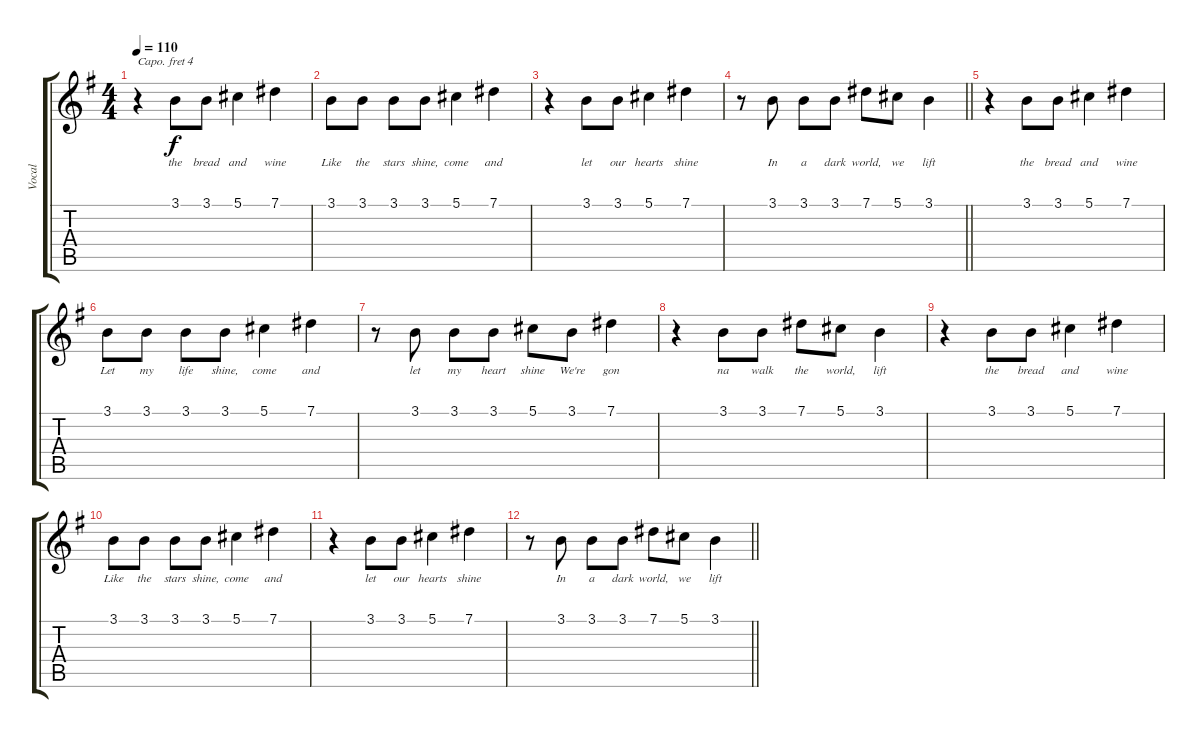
\track ("Vocal" "Vocal") {instrument flute}
\staff {score tabs}
\capo 4
\tuning (E4 B3 G3 D3 A2 E2) {hide}
\ts (4 4)
\tempo 110
\clef g2
\ks g
r.4{dy f} 3.1.8{lyrics (0 "the") lyrics (1 "") lyrics (2 "") lyrics (3 "") lyrics (4 "")} 3.1.8{lyrics (0 "bread") lyrics (1 "") lyrics (2 "") lyrics (3 "") lyrics (4 "")} 5.1.4{lyrics (0 "and") lyrics (1 "") lyrics (2 "") lyrics (3 "") lyrics (4 "")} 7.1.4{lyrics (0 "wine") lyrics (1 "") lyrics (2 "") lyrics (3 "") lyrics (4 "")} |
3.1.8{lyrics (0 "Like") lyrics (1 "") lyrics (2 "") lyrics (3 "") lyrics (4 "")} 3.1.8{lyrics (0 "the") lyrics (1 "") lyrics (2 "") lyrics (3 "") lyrics (4 "")} 3.1.8{lyrics (0 "stars") lyrics (1 "") lyrics (2 "") lyrics (3 "") lyrics (4 "")} 3.1.8{lyrics (0 "shine,") lyrics (1 "") lyrics (2 "") lyrics (3 "") lyrics (4 "")} 5.1.4{lyrics (0 "come") lyrics (1 "") lyrics (2 "") lyrics (3 "") lyrics (4 "")} 7.1.4{lyrics (0 "and") lyrics (1 "") lyrics (2 "") lyrics (3 "") lyrics (4 "")} |
r.4 3.1.8{lyrics (0 "let") lyrics (1 "") lyrics (2 "") lyrics (3 "") lyrics (4 "")} 3.1.8{lyrics (0 "our") lyrics (1 "") lyrics (2 "") lyrics (3 "") lyrics (4 "")} 5.1.4{lyrics (0 "hearts") lyrics (1 "") lyrics (2 "") lyrics (3 "") lyrics (4 "")} 7.1.4{lyrics (0 "shine") lyrics (1 "") lyrics (2 "") lyrics (3 "") lyrics (4 "")} |
\barLineRight lightlight
r.8 3.1.8{lyrics (0 "In") lyrics (1 "") lyrics (2 "") lyrics (3 "") lyrics (4 "")} 3.1.8{lyrics (0 "a") lyrics (1 "") lyrics (2 "") lyrics (3 "") lyrics (4 "")} 3.1.8{lyrics (0 "dark") lyrics (1 "") lyrics (2 "") lyrics (3 "") lyrics (4 "")} 7.1.8{lyrics (0 "world,") lyrics (1 "") lyrics (2 "") lyrics (3 "") lyrics (4 "")} 5.1.8{lyrics (0 "we") lyrics (1 "") lyrics (2 "") lyrics (3 "") lyrics (4 "")} 3.1.4{lyrics (0 "lift") lyrics (1 "") lyrics (2 "") lyrics (3 "") lyrics (4 "")} |
r.4 3.1.8{lyrics (0 "the") lyrics (1 "") lyrics (2 "") lyrics (3 "") lyrics (4 "")} 3.1.8{lyrics (0 "bread") lyrics (1 "") lyrics (2 "") lyrics (3 "") lyrics (4 "")} 5.1.4{lyrics (0 "and") lyrics (1 "") lyrics (2 "") lyrics (3 "") lyrics (4 "")} 7.1.4{lyrics (0 "wine") lyrics (1 "") lyrics (2 "") lyrics (3 "") lyrics (4 "")} |
3.1.8{lyrics (0 "Let") lyrics (1 "") lyrics (2 "") lyrics (3 "") lyrics (4 "")} 3.1.8{lyrics (0 "my") lyrics (1 "") lyrics (2 "") lyrics (3 "") lyrics (4 "")} 3.1.8{lyrics (0 "life") lyrics (1 "") lyrics (2 "") lyrics (3 "") lyrics (4 "")} 3.1.8{lyrics (0 "shine,") lyrics (1 "") lyrics (2 "") lyrics (3 "") lyrics (4 "")} 5.1.4{lyrics (0 "come") lyrics (1 "") lyrics (2 "") lyrics (3 "") lyrics (4 "")} 7.1.4{lyrics (0 "and") lyrics (1 "") lyrics (2 "") lyrics (3 "") lyrics (4 "")} |
r.8 3.1.8{lyrics (0 "let") lyrics (1 "") lyrics (2 "") lyrics (3 "") lyrics (4 "")} 3.1.8{lyrics (0 "my") lyrics (1 "") lyrics (2 "") lyrics (3 "") lyrics (4 "")} 3.1.8{lyrics (0 "heart") lyrics (1 "") lyrics (2 "") lyrics (3 "") lyrics (4 "")} 5.1.8{lyrics (0 "shine") lyrics (1 "") lyrics (2 "") lyrics (3 "") lyrics (4 "")} 3.1.8{lyrics (0 "We're") lyrics (1 "") lyrics (2 "") lyrics (3 "") lyrics (4 "")} 7.1.4{lyrics (0 "gon") lyrics (1 "") lyrics (2 "") lyrics (3 "") lyrics (4 "")} |
r.4 3.1.8{lyrics (0 "na") lyrics (1 "") lyrics (2 "") lyrics (3 "") lyrics (4 "")} 3.1.8{lyrics (0 "walk") lyrics (1 "") lyrics (2 "") lyrics (3 "") lyrics (4 "")} 7.1.8{lyrics (0 "the") lyrics (1 "") lyrics (2 "") lyrics (3 "") lyrics (4 "")} 5.1.8{lyrics (0 "world,") lyrics (1 "") lyrics (2 "") lyrics (3 "") lyrics (4 "")} 3.1.4{lyrics (0 "lift") lyrics (1 "") lyrics (2 "") lyrics (3 "") lyrics (4 "")} |
r.4 3.1.8{lyrics (0 "the") lyrics (1 "") lyrics (2 "") lyrics (3 "") lyrics (4 "")} 3.1.8{lyrics (0 "bread") lyrics (1 "") lyrics (2 "") lyrics (3 "") lyrics (4 "")} 5.1.4{lyrics (0 "and") lyrics (1 "") lyrics (2 "") lyrics (3 "") lyrics (4 "")} 7.1.4{lyrics (0 "wine") lyrics (1 "") lyrics (2 "") lyrics (3 "") lyrics (4 "")} |
3.1.8{lyrics (0 "Like") lyrics (1 "") lyrics (2 "") lyrics (3 "") lyrics (4 "")} 3.1.8{lyrics (0 "the") lyrics (1 "") lyrics (2 "") lyrics (3 "") lyrics (4 "")} 3.1.8{lyrics (0 "stars") lyrics (1 "") lyrics (2 "") lyrics (3 "") lyrics (4 "")} 3.1.8{lyrics (0 "shine,") lyrics (1 "") lyrics (2 "") lyrics (3 "") lyrics (4 "")} 5.1.4{lyrics (0 "come") lyrics (1 "") lyrics (2 "") lyrics (3 "") lyrics (4 "")} 7.1.4{lyrics (0 "and") lyrics (1 "") lyrics (2 "") lyrics (3 "") lyrics (4 "")} |
r.4 3.1.8{lyrics (0 "let") lyrics (1 "") lyrics (2 "") lyrics (3 "") lyrics (4 "")} 3.1.8{lyrics (0 "our") lyrics (1 "") lyrics (2 "") lyrics (3 "") lyrics (4 "")} 5.1.4{lyrics (0 "hearts") lyrics (1 "") lyrics (2 "") lyrics (3 "") lyrics (4 "")} 7.1.4{lyrics (0 "shine") lyrics (1 "") lyrics (2 "") lyrics (3 "") lyrics (4 "")} |
\barLineRight lightlight
r.8 3.1.8{lyrics (0 "In") lyrics (1 "") lyrics (2 "") lyrics (3 "") lyrics (4 "")} 3.1.8{lyrics (0 "a") lyrics (1 "") lyrics (2 "") lyrics (3 "") lyrics (4 "")} 3.1.8{lyrics (0 "dark") lyrics (1 "") lyrics (2 "") lyrics (3 "") lyrics (4 "")} 7.1.8{lyrics (0 "world,") lyrics (1 "") lyrics (2 "") lyrics (3 "") lyrics (4 "")} 5.1.8{lyrics (0 "we") lyrics (1 "") lyrics (2 "") lyrics (3 "") lyrics (4 "")} 3.1.4{lyrics (0 "lift") lyrics (1 "") lyrics (2 "") lyrics (3 "") lyrics (4 "")}
